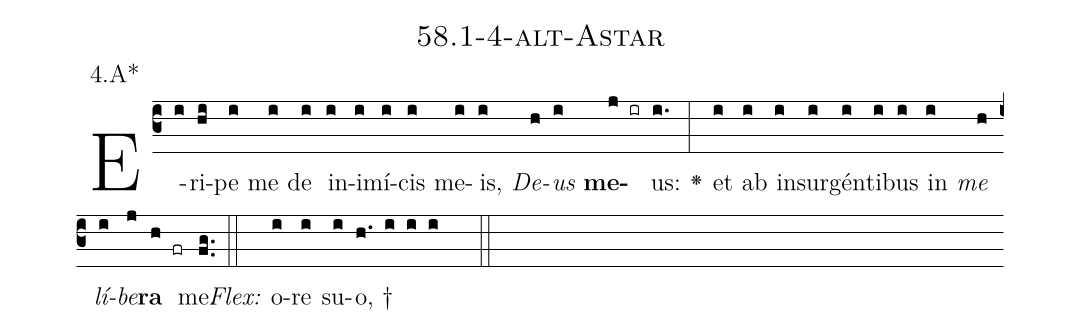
name: 58.1-4-alt-Astar;
annotation: 4.A*;
%%
(c3)E(i)ri(hi)pe(i) me(i) de(i) in(i)i(i)mí(i)cis(i) me(i)is,(i) <i>De</i>(h)<i>us</i>(i) <b>me</b>(j ir)us:(i.) <v>\greheightstar</v>(:) et(i) ab(i) in(i)sur(i)gén(i)ti(i)bus(i) in(i) <i>me</i>(h) <i>lí</i>(i)<i>be</i>(j)<b>ra</b>(h fr) me.(fg..) (::)
<i>Flex:</i>()  o(i)re(i) su(i)o, †(h. i i i  ::)

%E(i) u(h) o(i) u(j) a(h) e.(fg..) (::)
